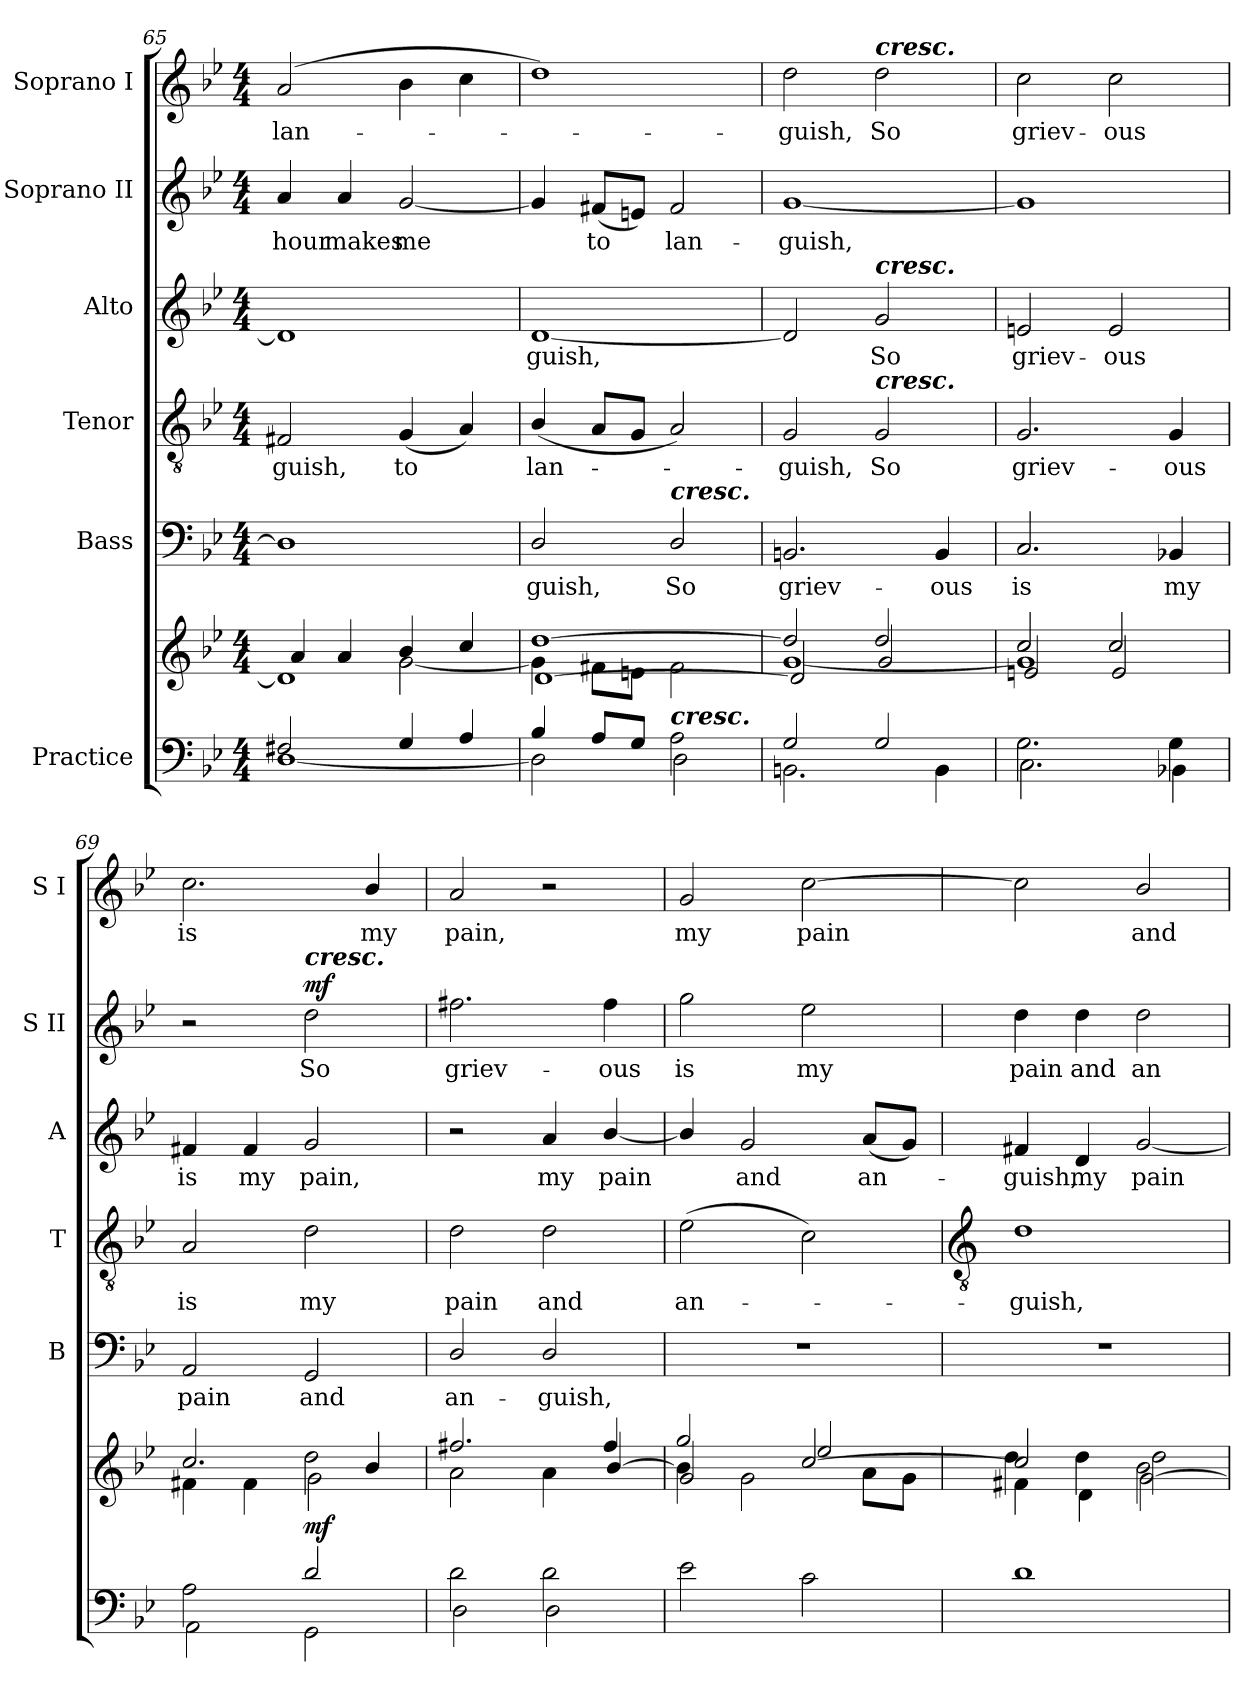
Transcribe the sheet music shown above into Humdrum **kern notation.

**kern	**kern	**dynam	**kern	**text	**kern	**text	**kern	**text	**kern	**text	**dynam	**kern	**text
*part6	*part6	*part6	*part5	*part5	*part4	*part4	*part3	*part3	*part2	*part2	*part2	*part1	*part1
*staff7	*staff6	*staff6/7	*staff5	*staff5	*staff4	*staff4	*staff3	*staff3	*staff2	*staff2	*staff2	*staff1	*staff1
*I"Practice	*	*	*I"Bass	*	*I"Tenor	*	*I"Alto	*	*I"Soprano II	*	*	*I"Soprano I	*
*	*	*	*I'B	*	*I'T	*	*I'A	*	*I'S II	*	*	*I'S I	*
!!LO:LB:g=z
*clefF4	*clefG2	*	*clefF4	*	*clefGv2	*	*clefG2	*	*clefG2	*	*	*clefG2	*
*k[b-e-]	*k[b-e-]	*	*k[b-e-]	*	*k[b-e-]	*	*k[b-e-]	*	*k[b-e-]	*	*	*k[b-e-]	*
*B-:	*B-:	*	*B-:	*	*B-:	*	*B-:	*	*B-:	*	*	*B-:	*
*M4/4	*M4/4	*	*M4/4	*	*M4/4	*	*M4/4	*	*M4/4	*	*	*M4/4	*
=65	=65	=65	=65	=65	=65	=65	=65	=65	=65	=65	=65	=65	=65
*^	*^	*	*	*	*	*	*	*	*	*	*	*	*
*	*	*	*^	*	*	*	*	*	*	*	*	*	*	*	*
!	!	!	!	!	!	!	!	!	!LO:LY:b	!	!	!	!LO:LY:b	!	!	!LO:LY:b
2F#X/	[1D/	2a/yy	4a/	1d/]	.	1D]	.	2F#X	guish,	1d]	.	4a	hour	.	(>2a	lan-
!	!	!	!	!	!	!	!	!	!	!	!	!	!LO:LY:b	!	!	!
.	.	.	4a/	.	.	.	.	.	.	.	.	4a	makes	.	.	.
!	!	!	!	!	!	!	!	!	!LO:LY:b	!	!	!	!LO:LY:b	!	!	!
4G/	.	4b-/	[2g\	.	.	.	.	(<4G	to	.	.	[2g	me	.	4b-	.
4A/	.	4cc/	.	.	.	.	.	4A)	.	.	.	.	.	.	4cc	.
=66	=66	=66	=66	=66	=66	=66	=66	=66	=66	=66	=66	=66	=66	=66	=66	=66
!	!	!	!	!	!	!	!LO:LY:b	!	!LO:LY:b	!	!LO:LY:b	!	!	!	!	!
4B-/	2D\]	[1dd/	4g\]	[1d\	.	2D/	guish,	(<4B-/	lan-	[1d	guish,	4g]	.	.	1dd)	.
!	!	!	!	!	!	!	!	!	!	!	!	!	!LO:LY:b	!	!	!
8A/L	.	.	8f#X\L	.	.	.	.	8AL	.	.	.	(<8f#XL	to	.	.	.
8G/J	.	.	8en\J	.	.	.	.	8GJ	.	.	.	8enJ)	.	.	.	.
!	!	!	!	!	!	!LO:TX:a:Bi:t=cresc.	!	!	!	!	!	!	!	!	!	!
!LO:TX:a:Bi:t=cresc.	!	!	!	!	!	!	!	!	!	!	!	!	!	!	!	!
!	!	!	!	!	!	!	!LO:LY:b	!	!	!	!	!	!LO:LY:b	!	!	!
2A\	2D\	.	2f#\	.	.	2D/	So	2A)	.	.	.	2f#	lan-	.	.	.
=67	=67	=67	=67	=67	=67	=67	=67	=67	=67	=67	=67	=67	=67	=67	=67	=67
!	!	!	!	!	!	!	!LO:LY:b	!	!LO:LY:b	!	!	!	!LO:LY:b	!	!	!LO:LY:b
2G/	2.BBn\	2dd/]	[1g\	2d/]	.	2.BBn	griev-	2G	guish,	2d]	.	[1g	-guish,	.	2dd	guish,
!	!	!	!	!	!	!	!	!	!	!	!	!	!	!	!LO:TX:a:Bi:t=cresc.	!
!	!	!	!	!	!	!	!	!	!	!LO:TX:a:Bi:t=cresc.	!	!	!	!	!	!
!	!	!	!	!	!	!	!	!LO:TX:a:Bi:t=cresc.	!	!	!	!	!	!	!	!
!	!	!	!	!	!	!	!	!	!LO:LY:b	!	!LO:LY:b	!	!	!	!	!LO:LY:b
2G/	.	2dd/	.	2g/	.	.	.	2G	So	2g	So	.	.	.	2dd	So
!	!	!	!	!	!	!	!LO:LY:b	!	!	!	!	!	!	!	!	!
.	4BB\	.	.	.	.	4BB	-ous	.	.	.	.	.	.	.	.	.
=68	=68	=68	=68	=68	=68	=68	=68	=68	=68	=68	=68	=68	=68	=68	=68	=68
!	!	!	!	!	!	!	!LO:LY:b	!	!LO:LY:b	!	!LO:LY:b	!	!	!	!	!LO:LY:b
2.G\	2.C\	2cc/	1g\]	2en/	.	2.C	is	2.G	griev-	2en	griev-	1g]	.	.	2cc	griev-
!	!	!	!	!	!	!	!	!	!	!	!LO:LY:b	!	!	!	!	!LO:LY:b
.	.	2cc/	.	2e/	.	.	.	.	.	2e	-ous	.	.	.	2cc	-ous
!	!	!	!	!	!	!	!LO:LY:b	!	!LO:LY:b	!	!	!	!	!	!	!
4G\	4BB-X\	.	.	.	.	4BB-X	my	4G	-ous	.	.	.	.	.	.	.
=69	=69	=69	=69	=69	=69	=69	=69	=69	=69	=69	=69	=69	=69	=69	=69	=69
!	!	!	!	!	!	!	!LO:LY:b	!	!LO:LY:b	!	!LO:LY:b	!	!	!	!	!LO:LY:b
2A\	2AA\	2.cc/	2ryy	4f#X\	.	2AA	pain	2A	is	4f#X	is	2r	.	.	2.cc	is
!	!	!	!	!	!	!	!	!	!	!	!LO:LY:b	!	!	!	!	!
.	.	.	.	4f#\	.	.	.	.	.	4f#	my	.	.	.	.	.
!	!	!	!	!	!	!	!	!	!	!	!	!LO:TX:a:Bi:t=cresc.	!	!	!	!
!	!	!	!	!	!LO:DY:b	!	!LO:LY:b	!	!LO:LY:b	!	!LO:LY:b	!	!LO:LY:b	!LO:DY:b	!	!
2d/	2GG\	.	2dd\	2g\	mf	2GG	and	2d	my	2g	pain,	2dd	So	mf	.	.
!	!	!	!	!	!	!	!	!	!	!	!	!	!	!	!	!LO:LY:b
.	.	4b-/	.	.	.	.	.	.	.	.	.	.	.	.	4b-/	my
=70	=70	=70	=70	=70	=70	=70	=70	=70	=70	=70	=70	=70	=70	=70	=70	=70
!	!	!	!	!	!	!	!LO:LY:b	!	!LO:LY:b	!	!	!	!LO:LY:b	!	!	!LO:LY:b
2d\	2D\	2a\	2.ff#X/	2ryy	.	2D/	an-	2d	pain	2r	.	2.ff#X	griev-	.	2a	pain,
!	!	!	!	!	!	!	!LO:LY:b	!	!LO:LY:b	!	!LO:LY:b	!	!	!	!	!
2d\	2D\	2ryy	.	4a\	.	2D/	-guish,	2d	and	4a	my	.	.	.	2r	.
!	!	!	!	!	!	!	!	!	!	!	!LO:LY:b	!	!LO:LY:b	!	!	!
.	.	.	4ff#/	[4b-/	.	.	.	.	.	[4b-/	pain	4ff#	-ous	.	.	.
=71	=71	=71	=71	=71	=71	=71	=71	=71	=71	=71	=71	=71	=71	=71	=71	=71
!	!	!	!	!	!	!	!	!	!LO:LY:b	!	!	!	!LO:LY:b	!	!	!LO:LY:b
2e-\	1ryy	2g/	2gg/	4b-\]	.	1r	.	(>2e-	an-	4b-/]	.	2gg	is	.	2g	my
!	!	!	!	!	!	!	!	!	!	!	!LO:LY:b	!	!	!	!	!
.	.	.	.	2g\	.	.	.	.	.	2g	and	.	.	.	.	.
!	!	!	!	!	!	!	!	!	!	!	!	!	!LO:LY:b	!	!	!LO:LY:b
2c\	.	[2cc/	2ee-/	.	.	.	.	2c)	.	.	.	2ee-	my	.	[2cc	pain
!	!	!	!	!	!	!	!	!	!	!	!LO:LY:b	!	!	!	!	!
.	.	.	.	8a\L	.	.	.	.	.	(<8aL	an-	.	.	.	.	.
.	.	.	.	8g\J	.	.	.	.	.	8gJ)	.	.	.	.	.	.
!!LO:LB:g=z
=72	=72	=72	=72	=72	=72	=72	=72	=72	=72	=72	=72	=72	=72	=72	=72	=72
*	*	*	*	*	*	*	*	*clefGv2	*	*	*	*	*	*	*	*
!	!	!	!	!	!	!	!	!	!LO:LY:b	!	!LO:LY:b	!	!LO:LY:b	!	!	!
1d/	1ryy	2cc/]	4dd\	4f#X\	.	1r	.	1d	guish,	4f#X	guish,	4dd	pain	.	2cc]	.
!	!	!	!	!	!	!	!	!	!	!	!LO:LY:b	!	!LO:LY:b	!	!	!
.	.	.	4dd\	4d\	.	.	.	.	.	4d	my	4dd	and	.	.	.
!	!	!	!	!	!	!	!	!	!	!	!LO:LY:b	!	!LO:LY:b	!	!	!LO:LY:b
.	.	2b-\	2dd\	[2g\	.	.	.	.	.	[2g	pain	2dd	an-	.	2b-/	and
*v	*v	*	*	*	*	*	*	*	*	*	*	*	*	*	*	*
*	*v	*v	*v	*	*	*	*	*	*	*	*	*	*	*	*
=	=	=	=	=	=	=	=	=	=	=	=	=	=
*-	*-	*-	*-	*-	*-	*-	*-	*-	*-	*-	*-	*-	*-
